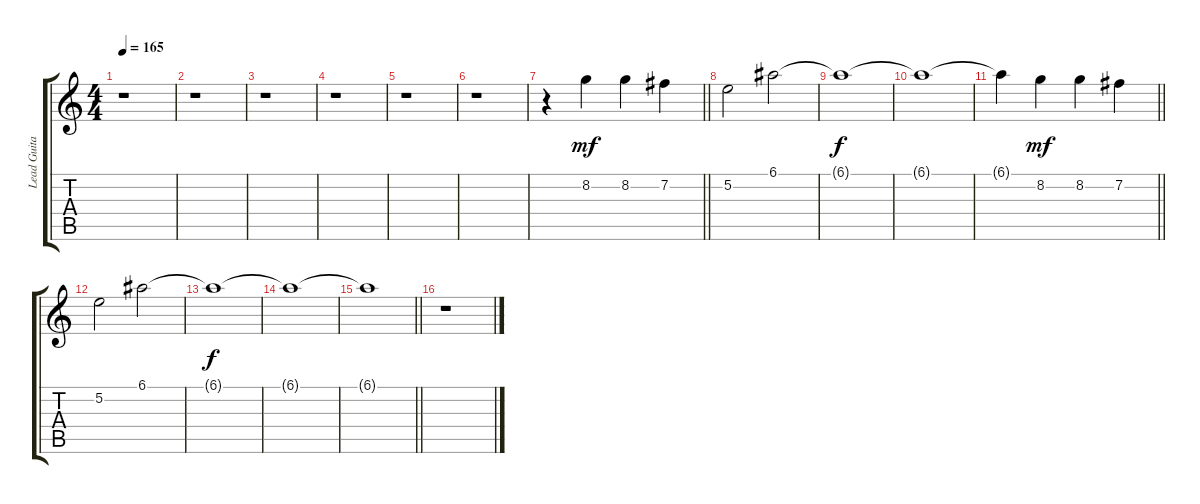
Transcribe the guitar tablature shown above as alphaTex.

\track ("Lead Guitar 2 (hi)" "Lead Guita") {instrument distortionguitar}
\staff {score tabs}
\tuning (E4 B3 G3 D3 A2 E2) {hide}
\ts (4 4)
\tempo 165
\clef g2
\ks c
r.1{dy mf} |
r.1 |
r.1 |
r.1 |
r.1 |
r.1 |
\barLineRight lightlight
r.4 8.2.4 8.2.4 7.2.4 |
\section ("" "")
5.2.2 6.1.2 |
6.1{t}.1{dy f} |
6.1{t}.1 |
\barLineRight lightlight
6.1{t}.4 8.2.4{dy mf} 8.2.4 7.2.4 |
5.2.2 6.1.2 |
6.1{t}.1{dy f} |
6.1{t}.1 |
\barLineRight lightlight
6.1{t}.1 |
\section ("" "")
r.1
